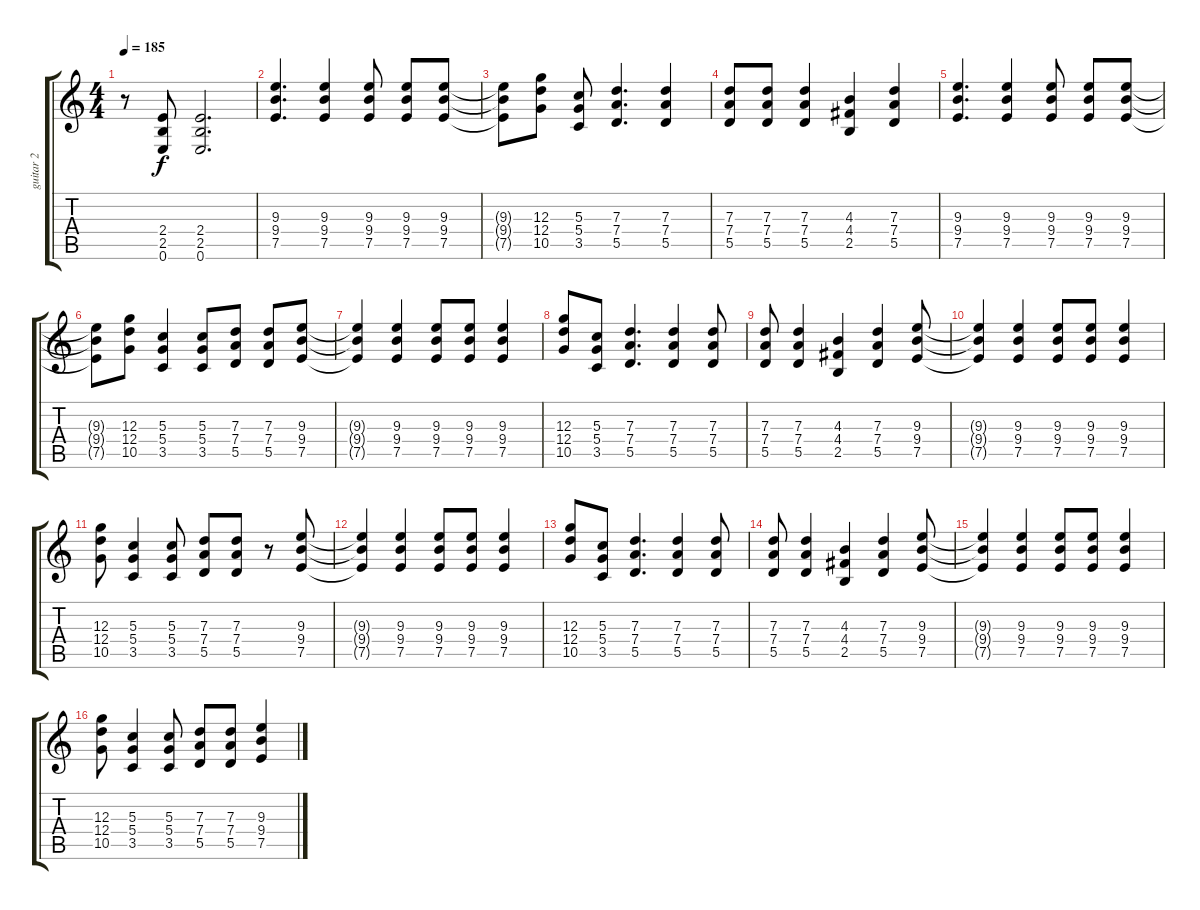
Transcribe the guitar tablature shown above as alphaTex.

\track ("guitar 2" "guitar 2") {solo instrument distortionguitar}
\staff {score tabs}
\tuning (E4 B3 G3 D3 A2 E2) {hide}
\ts (4 4)
\tempo 185
\clef g2
\ks c
r.8{dy f} (2.4 2.5 0.6).8 (2.4 2.5 0.6).2{d} |
(9.3 9.4 7.5).4{d} (9.3 9.4 7.5).4 (9.3 9.4 7.5).8 (9.3 9.4 7.5).8 (9.3 9.4 7.5).8 |
(9.3{t} 9.4{t} 7.5{t}).8 (12.3 12.4 10.5).8 (5.3 5.4 3.5).8 (7.3 7.4 5.5).4{d} (7.3 7.4 5.5).4 |
(7.3 7.4 5.5).8 (7.3 7.4 5.5).8 (7.3 7.4 5.5).4 (4.3 4.4 2.5).4 (7.3 7.4 5.5).4 |
(9.3 9.4 7.5).4{d} (9.3 9.4 7.5).4 (9.3 9.4 7.5).8 (9.3 9.4 7.5).8 (9.3 9.4 7.5).8 |
(9.3{t} 9.4{t} 7.5{t}).8 (12.3 12.4 10.5).8 (5.3 5.4 3.5).4 (5.3 5.4 3.5).8 (7.3 7.4 5.5).8 (7.3 7.4 5.5).8 (9.3 9.4 7.5).8 |
(9.3{t} 9.4{t} 7.5{t}).4 (9.3 9.4 7.5).4 (9.3 9.4 7.5).8 (9.3 9.4 7.5).8 (9.3 9.4 7.5).4 |
(12.3 12.4 10.5).8 (5.3 5.4 3.5).8 (7.3 7.4 5.5).4{d} (7.3 7.4 5.5).4 (7.3 7.4 5.5).8 |
(7.3 7.4 5.5).8 (7.3 7.4 5.5).4 (4.3 4.4 2.5).4 (7.3 7.4 5.5).4 (9.3 9.4 7.5).8 |
(9.3{t} 9.4{t} 7.5{t}).4 (9.3 9.4 7.5).4 (9.3 9.4 7.5).8 (9.3 9.4 7.5).8 (9.3 9.4 7.5).4 |
(12.3 12.4 10.5).8 (5.3 5.4 3.5).4 (5.3 5.4 3.5).8 (7.3 7.4 5.5).8 (7.3 7.4 5.5).8 r.8 (9.3 9.4 7.5).8 |
(9.3{t} 9.4{t} 7.5{t}).4 (9.3 9.4 7.5).4 (9.3 9.4 7.5).8 (9.3 9.4 7.5).8 (9.3 9.4 7.5).4 |
(12.3 12.4 10.5).8 (5.3 5.4 3.5).8 (7.3 7.4 5.5).4{d} (7.3 7.4 5.5).4 (7.3 7.4 5.5).8 |
(7.3 7.4 5.5).8 (7.3 7.4 5.5).4 (4.3 4.4 2.5).4 (7.3 7.4 5.5).4 (9.3 9.4 7.5).8 |
(9.3{t} 9.4{t} 7.5{t}).4 (9.3 9.4 7.5).4 (9.3 9.4 7.5).8 (9.3 9.4 7.5).8 (9.3 9.4 7.5).4 |
(12.3 12.4 10.5).8 (5.3 5.4 3.5).4 (5.3 5.4 3.5).8 (7.3 7.4 5.5).8 (7.3 7.4 5.5).8 (9.3 9.4 7.5).4
